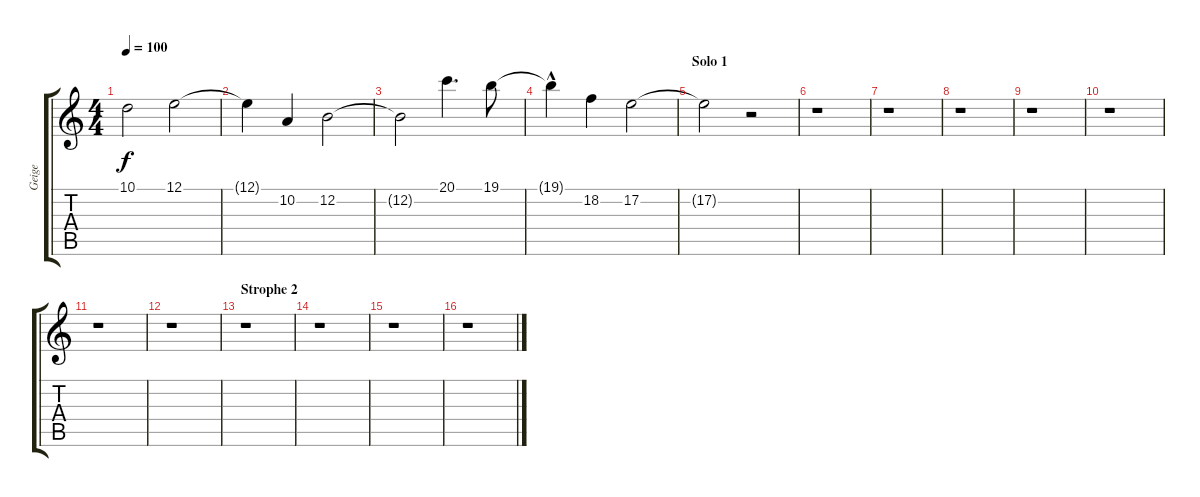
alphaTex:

\track ("Geige" "Geige") {instrument violin}
\staff {score tabs}
\tuning (E4 B3 G3 D3 A2 E2) {hide}
\ts (4 4)
\tempo 100
\clef g2
\ks c
10.1{t}.2{dy f} 12.1.2 |
12.1{t}.4 10.2.4 12.2.2 |
12.2{t}.2 20.1.4{d} 19.1.8 |
19.1{hac t}.4 18.2.4 17.2.2 |
\section ("" "Solo 1")
17.2{t}.2 r.2 |
r.1 |
r.1 |
r.1 |
r.1 |
r.1 |
r.1 |
r.1 |
\section ("" "Strophe 2")
r.1 |
r.1 |
r.1 |
r.1
